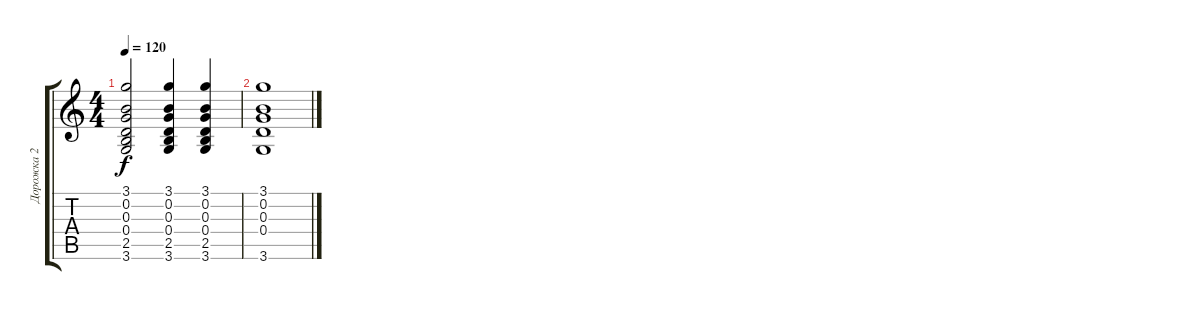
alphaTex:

\track ("Дорожка 2" "Дорожка 2") {solo instrument acousticguitarsteel}
\staff {score tabs}
\tuning (E4 B3 G3 D3 A2 E2) {hide}
\ts (4 4)
\tempo 120
\clef g2
\ks c
(3.1 0.2 0.3 0.4 2.5 3.6).2{dy f} (3.1 0.2 0.3 0.4 2.5 3.6).4 (3.1 0.2 0.3 0.4 2.5 3.6).4 |
(3.1 0.2 0.3 0.4 3.6).1
